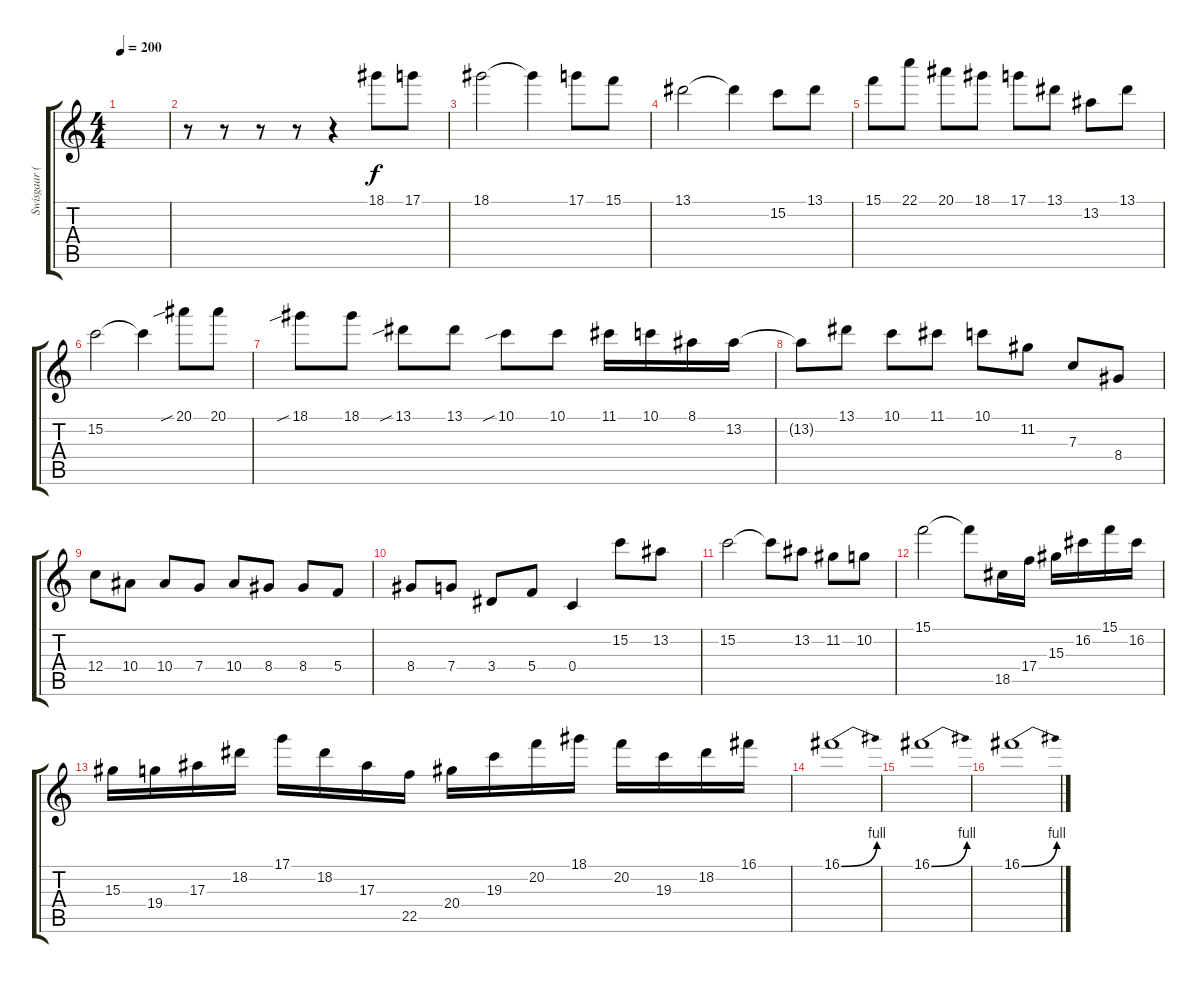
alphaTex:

\track ("Swisgaar (solo)" "Swisgaar (") {instrument overdrivenguitar}
\staff {score tabs}
\tuning (D4 A3 F3 C3 G2 C2) {hide}
\ts (4 4)
\tempo 200
\clef g2
\ks c
|
r.8 r.8 r.8 r.8 r.4 18.1.8 17.1.8 |
18.1.2 18.1{t}.4 17.1.8 15.1.8 |
13.1.2 13.1{t}.4 15.2.8 13.1.8 |
15.1.8 22.1.8 20.1.8 18.1.8 17.1.8 13.1.8 13.2.8 13.1.8 |
15.2.2 15.2{t}.4 20.1{sib}.8 20.1.8 |
18.1{sib}.8 18.1.8 13.1{sib}.8 13.1.8 10.1{sib}.8 10.1.8 11.1.16 10.1.16 8.1.16 13.2.16 |
13.2{t}.8 13.1.8 10.1.8 11.1.8 10.1.8 11.2.8 7.3.8 8.4.8 |
12.4.8 10.4.8 10.4.8 7.4.8 10.4.8 8.4.8 8.4.8 5.4.8 |
8.4.8 7.4.8 3.4.8 5.4.8 0.4.4 15.2.8 13.2.8 |
15.2.2 15.2{t}.8 13.2.8 11.2.8 10.2.8 |
15.1.2 15.1{t}.8 18.5.16 17.4.16 15.3.16 16.2.16 15.1.16 16.2.16 |
15.3.16 19.4.16 17.3.16 18.2.16 17.1.16 18.2.16 17.3.16 22.5.16 20.4.16 19.3.16 20.2.16 18.1.16 20.2.16 19.3.16 18.2.16 16.1.16 |
16.1{be (bend 0 0 60 4)}.1 |
16.1{be (bend 0 0 60 4)}.1 |
16.1{be (bend 0 0 60 4)}.1
